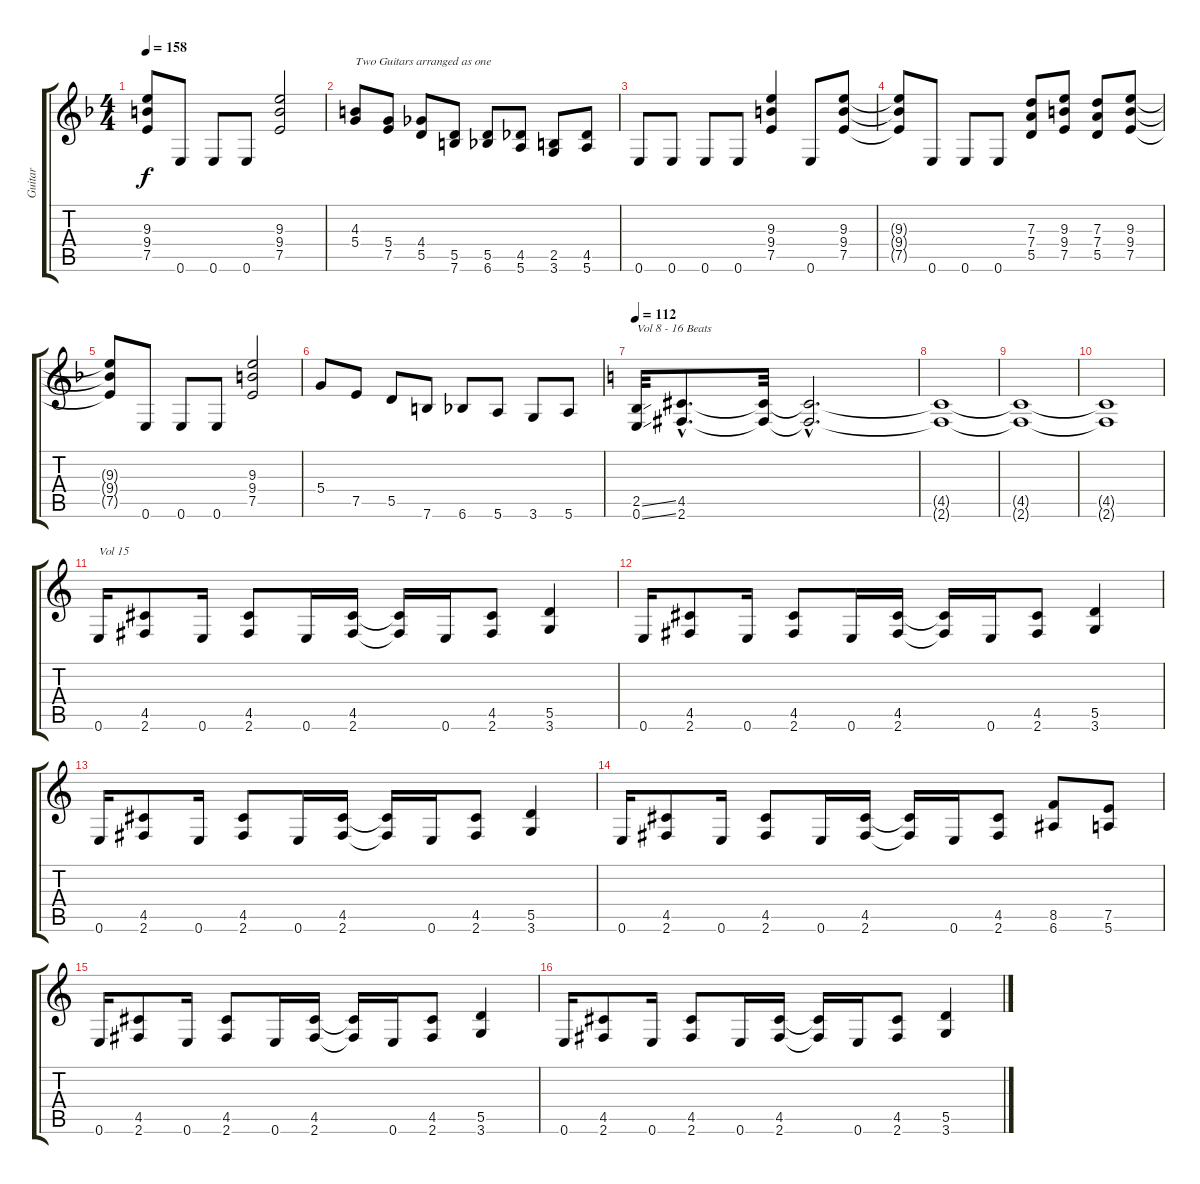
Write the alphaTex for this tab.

\track ("Guitar" "Guitar") {instrument overdrivenguitar}
\staff {score tabs}
\tuning (E4 B3 G3 D3 A2 E2) {hide}
\ts (4 4)
\tempo 158
\clef g2
\ks f
(9.3{t} 9.4{t} 7.5{t}).8{dy f} 0.6.8 0.6.8 0.6.8 (9.3 9.4 7.5).2 |
(4.3 5.4).8{txt "Two Guitars arranged as one"} (5.4 7.5).8 (4.4 5.5).8 (5.5 7.6).8 (5.5 6.6).8 (4.5 5.6).8 (2.5 3.6).8 (4.5 5.6).8 |
0.6.8 0.6.8 0.6.8 0.6.8 (9.3 9.4 7.5).4 0.6.8 (9.3 9.4 7.5).8 |
(9.3{t} 9.4{t} 7.5{t}).8 0.6.8 0.6.8 0.6.8 (7.3 7.4 5.5).8 (9.3 9.4 7.5).8 (7.3 7.4 5.5).8 (9.3 9.4 7.5).8 |
(9.3{t} 9.4{t} 7.5{t}).8 0.6.8 0.6.8 0.6.8 (9.3 9.4 7.5).2 |
5.4.8 7.5.8 5.5.8 7.6.8 6.6.8 5.6.8 3.6.8 5.6.8 |
\tempo 112
\ks c
(2.5{ss} 0.6{ss}).32{txt "Vol 8 - 16 Beats" volume 8} (4.5{hac} 2.6{hac}).8{d} (4.5{t} 2.6{t}).32 (4.5{hac t} 2.6{hac t}).2{d} |
(4.5{t} 2.6{t}).1 |
(4.5{t} 2.6{t}).1 |
(4.5{t} 2.6{t}).1 |
0.6.16{txt "Vol 15" volume 15} (4.5 2.6).8 0.6.16 (4.5 2.6).8 0.6.16 (4.5 2.6).16 (4.5{t} 2.6{t}).16 0.6.16 (4.5 2.6).8 (5.5 3.6).4 |
0.6.16 (4.5 2.6).8 0.6.16 (4.5 2.6).8 0.6.16 (4.5 2.6).16 (4.5{t} 2.6{t}).16 0.6.16 (4.5 2.6).8 (5.5 3.6).4 |
0.6.16 (4.5 2.6).8 0.6.16 (4.5 2.6).8 0.6.16 (4.5 2.6).16 (4.5{t} 2.6{t}).16 0.6.16 (4.5 2.6).8 (5.5 3.6).4 |
0.6.16 (4.5 2.6).8 0.6.16 (4.5 2.6).8 0.6.16 (4.5 2.6).16 (4.5{t} 2.6{t}).16 0.6.16 (4.5 2.6).8 (8.5 6.6).8 (7.5 5.6).8 |
0.6.16 (4.5 2.6).8 0.6.16 (4.5 2.6).8 0.6.16 (4.5 2.6).16 (4.5{t} 2.6{t}).16 0.6.16 (4.5 2.6).8 (5.5 3.6).4 |
0.6.16 (4.5 2.6).8 0.6.16 (4.5 2.6).8 0.6.16 (4.5 2.6).16 (4.5{t} 2.6{t}).16 0.6.16 (4.5 2.6).8 (5.5 3.6).4
